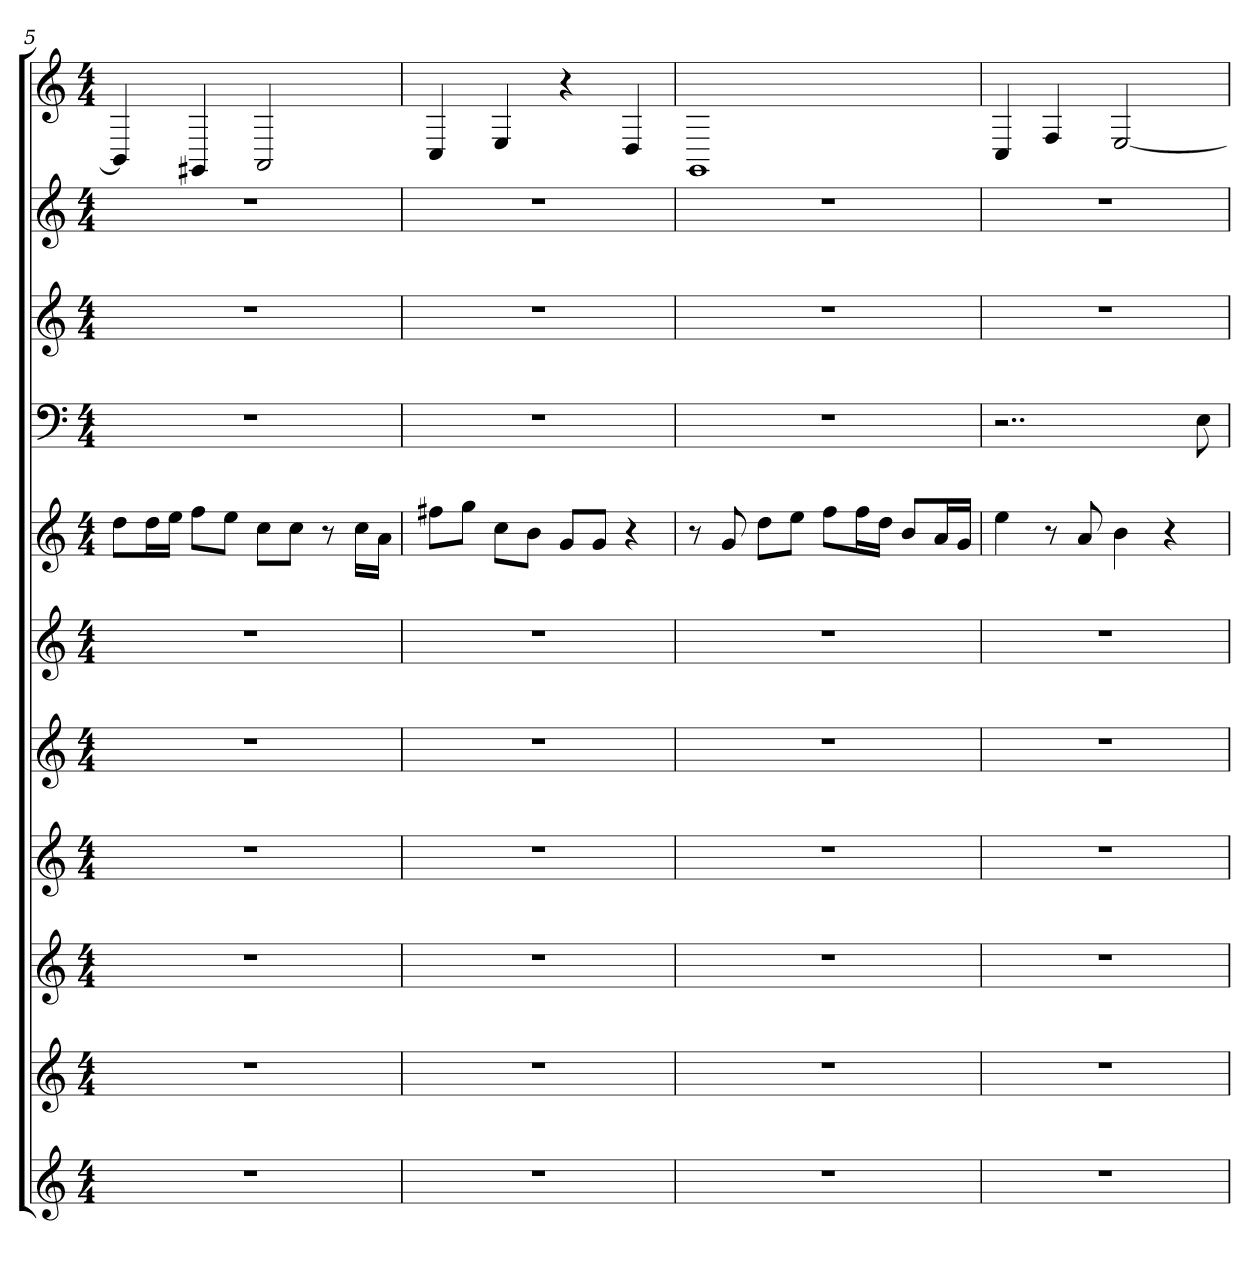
**kern	**kern	**kern	**kern	**kern	**kern	**kern	**kern	**kern	**kern	**kern
*part11	*part10	*part9	*part8	*part7	*part6	*part5	*part4	*part3	*part2	*part1
*staff11	*staff10	*staff9	*staff8	*staff7	*staff6	*staff5	*staff4	*staff3	*staff2	*staff1
*clefG2	*clefG2	*clefG2	*clefG2	*clefG2	*clefG2	*clefG2	*clefF4	*clefG2	*clefG2	*clefG2
*k[]	*k[]	*k[]	*k[]	*k[]	*k[]	*k[]	*k[]	*k[]	*k[]	*k[]
*a:	*a:	*a:	*a:	*a:	*a:	*a:	*a:	*a:	*a:	*a:
*M4/4	*M4/4	*M4/4	*M4/4	*M4/4	*M4/4	*M4/4	*M4/4	*M4/4	*M4/4	*M4/4
=5	=5	=5	=5	=5	=5	=5	=5	=5	=5	=5
1r	1r	1r	1r	1r	1r	8dd\L	1r	1r	1r	4BB]
.	.	.	.	.	.	16dd\L	.	.	.	.
.	.	.	.	.	.	16ee\JJ	.	.	.	.
.	.	.	.	.	.	8ff\L	.	.	.	4GG#X
.	.	.	.	.	.	8ee\J	.	.	.	.
.	.	.	.	.	.	8cc\L	.	.	.	2AA
.	.	.	.	.	.	8cc\J	.	.	.	.
.	.	.	.	.	.	8r	.	.	.	.
.	.	.	.	.	.	16cc\LL	.	.	.	.
.	.	.	.	.	.	16a\JJ	.	.	.	.
=6	=6	=6	=6	=6	=6	=6	=6	=6	=6	=6
1r	1r	1r	1r	1r	1r	8ff#X\L	1r	1r	1r	4C
.	.	.	.	.	.	8gg\J	.	.	.	.
.	.	.	.	.	.	8cc\L	.	.	.	4E
.	.	.	.	.	.	8b\J	.	.	.	.
.	.	.	.	.	.	8g/L	.	.	.	4r
.	.	.	.	.	.	8g/J	.	.	.	.
.	.	.	.	.	.	4r	.	.	.	4D
=7	=7	=7	=7	=7	=7	=7	=7	=7	=7	=7
1r	1r	1r	1r	1r	1r	8r	1r	1r	1r	1GG
.	.	.	.	.	.	8g	.	.	.	.
.	.	.	.	.	.	8dd\L	.	.	.	.
.	.	.	.	.	.	8ee\J	.	.	.	.
.	.	.	.	.	.	8ff\L	.	.	.	.
.	.	.	.	.	.	16ff\L	.	.	.	.
.	.	.	.	.	.	16dd\JJ	.	.	.	.
.	.	.	.	.	.	8b/L	.	.	.	.
.	.	.	.	.	.	16a/L	.	.	.	.
.	.	.	.	.	.	16g/JJ	.	.	.	.
=8	=8	=8	=8	=8	=8	=8	=8	=8	=8	=8
1r	1r	1r	1r	1r	1r	4ee	2..r	1r	1r	4C
.	.	.	.	.	.	8r	.	.	.	4F
.	.	.	.	.	.	8a	.	.	.	.
.	.	.	.	.	.	4b	.	.	.	[2E
.	.	.	.	.	.	4r	.	.	.	.
.	.	.	.	.	.	.	8E	.	.	.
=	=	=	=	=	=	=	=	=	=	=
*-	*-	*-	*-	*-	*-	*-	*-	*-	*-	*-
